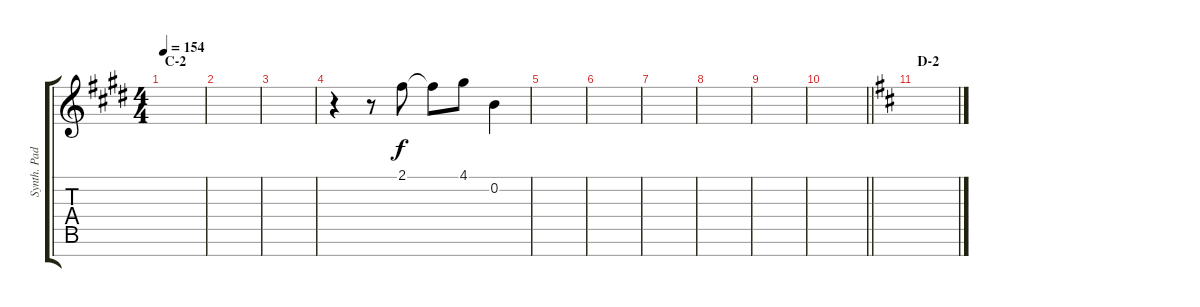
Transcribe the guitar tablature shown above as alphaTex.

\track ("Synth. Pad" "Synth. Pad") {instrument fx5brightness}
\staff {score tabs}
\tuning (E5 B4 G4 D4 A3 E3 B2) {hide}
\ts (4 4)
\section ("" "C-2")
\tempo 154
\clef g2
\ks e
|
|
|
r.4 r.8 2.1.8 2.1{t}.8 4.1.8 0.2.4 |
|
|
|
|
|
\barLineRight lightlight
|
\section ("" "D-2")
\ks d
